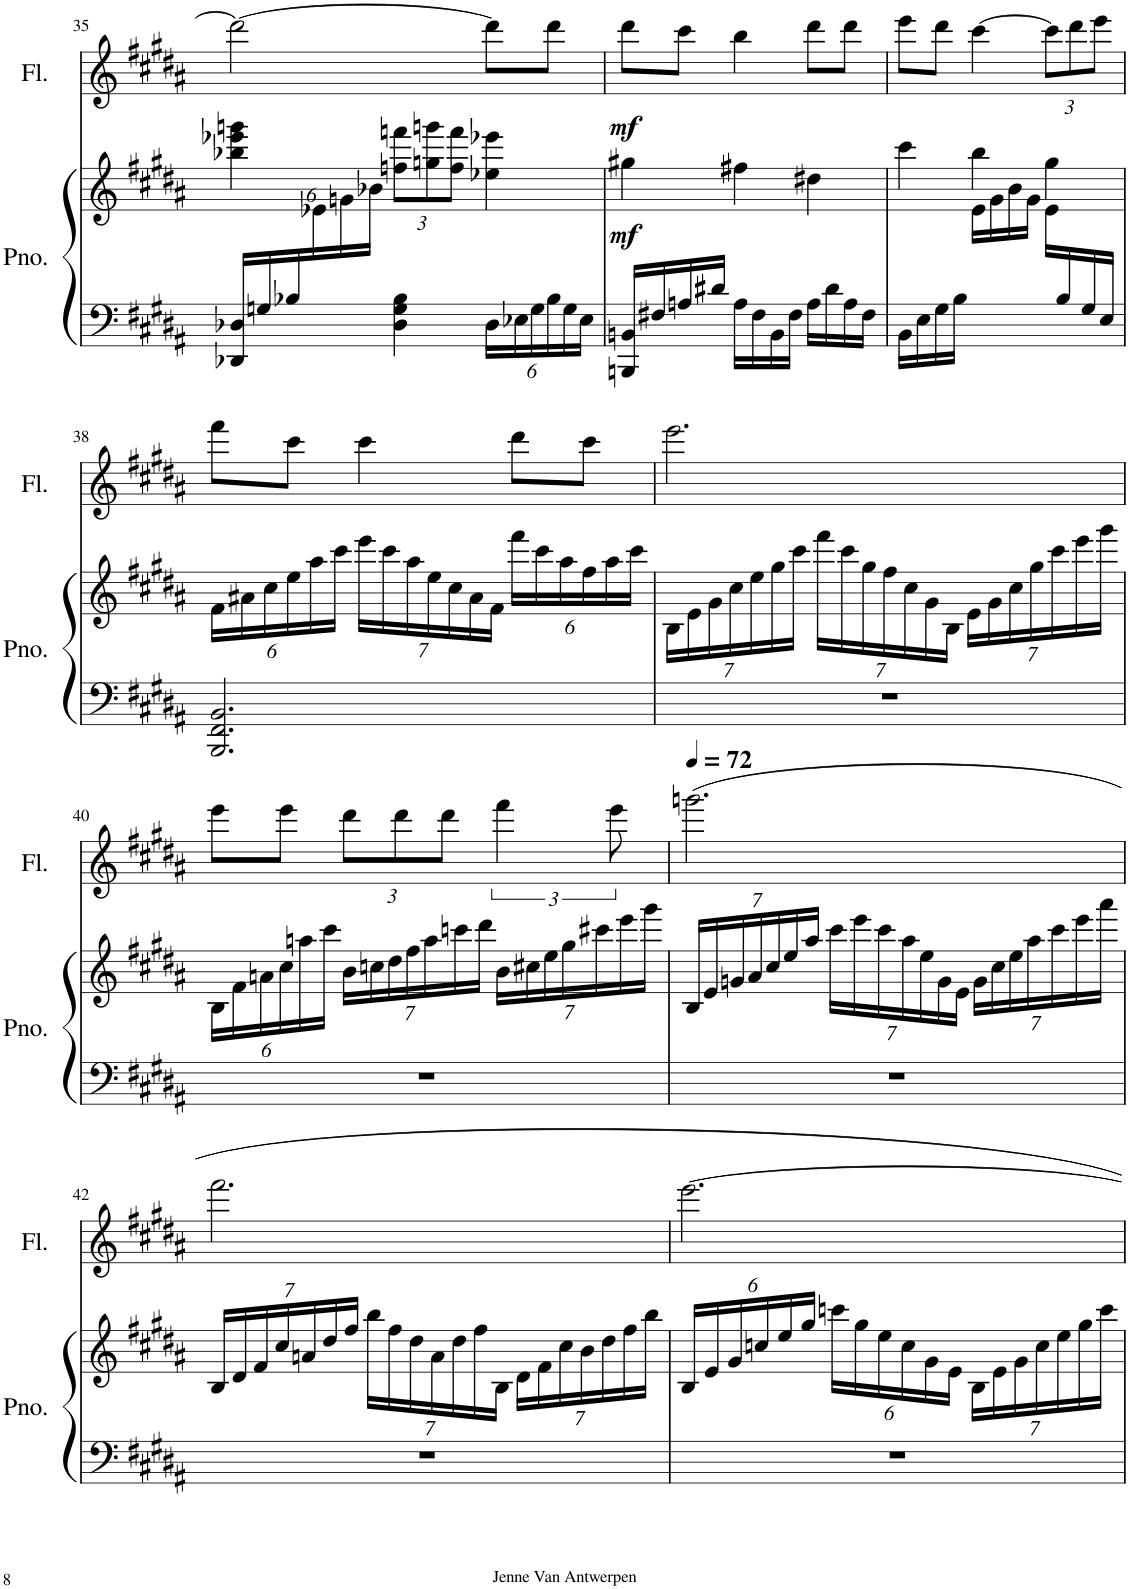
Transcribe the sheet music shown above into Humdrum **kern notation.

**kern	**kern	**dynam	**kern	**dynam
*part2	*part2	*part2	*part1	*part1
*staff3	*staff2	*staff2/3	*staff1	*staff1
*I"Piano	*	*	*I"Dwarsfluit	*
*I'Pno.	*	*	*	*
!!LO:PB:g=z
*clefF4	*clefG2	*	*clefG2	*
*k[f#c#g#d#a#]	*k[f#c#g#d#a#]	*	*k[f#c#g#d#a#]	*
*M3/4	*M3/4	*	*M3/4	*
*Xbrackettup	*	*	*	*
=35	=35	=35	=35	=35
*	*^	*	*	*
24DD-X/ 24D-X/LL	4bb-X\ 4eee-X\ 4gggn\	8ryy	.	2ddd#\_	.
24Gn/	.	.	.	.	.
24B-X/	.	.	.	.	.
8ryy	.	24e-X\	.	.	.
.	.	24gn\	.	.	.
.	.	24b-X\JJ	.	.	.
*	*Xbrackettup	*	*	*	*
4D-\ 4G\ 4B-\	12ffn\ 12fffn\L	2ryy	.	.	.
.	12ggn\ 12gggn\	.	.	.	.
.	12ff\ 12fff\J	.	.	.	.
24D-\LL	4ee-X\ 4eee-X\	.	.	8ddd#\L]	.
24E-X\	.	.	.	.	.
24G\	.	.	.	.	.
24B-\	.	.	.	8ddd#\J	.
24G\	.	.	.	.	.
24E-\JJ	.	.	.	.	.
*	*v	*v	*	*	*
=36	=36	=36	=36	=36
!	!	!LO:DY:b	!	!LO:DY:b
16BBBn/ 16BBn/LL	4gg#X\	mf	8ddd#\L	mf
16F#X/	.	.	.	.
16An/	.	.	8ccc#\J	.
16d#X/JJ	.	.	.	.
16A\LL	4ff#X\	.	4bb\	.
16F#\	.	.	.	.
16BB\	.	.	.	.
16F#\JJ	.	.	.	.
16A\LL	4dd#X\	.	8ddd#\L	.
16d#\	.	.	.	.
16A\	.	.	8ddd#\J	.
16F#\JJ	.	.	.	.
=37	=37	=37	=37	=37
*	*^	*	*	*
16BB\LL	4ccc#\	4ryy	.	8eee\L	.
16E\	.	.	.	.	.
16G#\	.	.	.	8ddd#\J	.
16B\JJ	.	.	.	.	.
16ryy	4bb\	16e\LL	.	[4ccc#\	.
.	.	16g#\	.	.	.
.	.	16b\	.	.	.
.	.	16g#\JJ	.	.	.
*	*	*	*	*Xbrackettup	*
.	4gg#\	16e\LL	.	12ccc#\L]	.
16B/	.	8.ryy	.	.	.
.	.	.	.	12ddd#\	.
16G#/	.	.	.	.	.
.	.	.	.	12eee\J	.
16E/JJ	.	.	.	.	.
*	*v	*v	*	*	*
!!LO:LB:g=z
=38	=38	=38	=38	=38
2.BBB/ 2.FF#/ 2.BB/	24f#\LL	.	8fff#\L	.
.	24a#X\	.	.	.
.	24cc#\	.	.	.
.	24ee\	.	8ccc#\J	.
.	24aa#\	.	.	.
.	24ccc#\JJ	.	.	.
.	28eee\LL	.	4ccc#\	.
.	28ccc#\	.	.	.
.	28aa#\	.	.	.
.	28ee\	.	.	.
.	28cc#\	.	.	.
.	28a#\	.	.	.
.	28f#\JJ	.	.	.
.	24fff#\LL	.	8ddd#\L	.
.	24ccc#\	.	.	.
.	24aa#\	.	.	.
.	24ff#\	.	8ccc#\J	.
.	24aa#\	.	.	.
.	24ccc#\JJ	.	.	.
=39	=39	=39	=39	=39
2.r	28B\LL	.	2.eee\	.
.	28e\	.	.	.
.	28g#\	.	.	.
.	28cc#\	.	.	.
.	28ee\	.	.	.
.	28gg#\	.	.	.
.	28ccc#\JJ	.	.	.
.	28fff#\LL	.	.	.
.	28ccc#\	.	.	.
.	28gg#\	.	.	.
.	28ff#\	.	.	.
.	28cc#\	.	.	.
.	28g#\	.	.	.
.	28B\JJ	.	.	.
.	28e\LL	.	.	.
.	28g#\	.	.	.
.	28cc#\	.	.	.
.	28gg#\	.	.	.
.	28ccc#\	.	.	.
.	28eee\	.	.	.
.	28ggg#\JJ	.	.	.
!!LO:LB:g=z
=40	=40	=40	=40	=40
2.r	24B\LL	.	8eee\L	.
.	24f#\	.	.	.
.	24an\	.	.	.
.	24cc#\	.	8eee\J	.
.	24aan\	.	.	.
.	24ccc#\JJ	.	.	.
.	28b\LL	.	12ddd#\L	.
.	28ccn\	.	.	.
.	28dd#\	.	.	.
.	.	.	12ddd#\	.
.	28ff#\	.	.	.
.	28aa\	.	.	.
.	.	.	12ddd#\J	.
.	28cccn\	.	.	.
.	28ddd#\JJ	.	.	.
*	*	*	*brackettup	*
.	28b\LL	.	6fff#\	.
.	28cc#X\	.	.	.
.	28ee\	.	.	.
.	28gg#\	.	.	.
.	28ccc#X\	.	.	.
.	.	.	12eee\	.
.	28eee\	.	.	.
.	28ggg#\JJ	.	.	.
=41	=41	=41	=41	=41
*	*	*	*MM72	*
2.r	28B/LL	.	2.gggn\	.
.	28e/	.	.	.
.	28gn/	.	.	.
.	28a#/	.	.	.
.	28cc#/	.	.	.
.	28ee/	.	.	.
.	28aa#/JJ	.	.	.
.	28ccc#\LL	.	.	.
.	28eee\	.	.	.
.	28ccc#\	.	.	.
.	28aa#\	.	.	.
.	28ee\	.	.	.
.	28g\	.	.	.
.	28e\JJ	.	.	.
.	28g\LL	.	.	.
.	28cc#\	.	.	.
.	28ee\	.	.	.
.	28aa#\	.	.	.
.	28ccc#\	.	.	.
.	28eee\	.	.	.
.	28aaa#\JJ	.	.	.
!!LO:LB:g=z
=42	=42	=42	=42	=42
2.r	28B/LL	.	2.fff#\	.
.	28d#/	.	.	.
.	28f#/	.	.	.
.	28cc#/	.	.	.
.	28an/	.	.	.
.	28dd#/	.	.	.
.	28ff#/JJ	.	.	.
.	28bb\LL	.	.	.
.	28ff#\	.	.	.
.	28dd#\	.	.	.
.	28a\	.	.	.
.	28dd#\	.	.	.
.	28ff#\	.	.	.
.	28B\JJ	.	.	.
.	28d#\LL	.	.	.
.	28f#\	.	.	.
.	28cc#\	.	.	.
.	28b\	.	.	.
.	28dd#\	.	.	.
.	28ff#\	.	.	.
.	28bb\JJ	.	.	.
=43	=43	=43	=43	=43
2.r	24B/LL	.	[2.eee\	.
.	24e/	.	.	.
.	24g#/	.	.	.
.	24ccn/	.	.	.
.	24ee/	.	.	.
.	24gg#/JJ	.	.	.
.	24cccn\LL	.	.	.
.	24gg#\	.	.	.
.	24ee\	.	.	.
.	24cc\	.	.	.
.	24g#\	.	.	.
.	24e\JJ	.	.	.
.	28B\LL	.	.	.
.	28e\	.	.	.
.	28g#\	.	.	.
.	28cc\	.	.	.
.	28ee\	.	.	.
.	28gg#\	.	.	.
.	28ccc\JJ	.	.	.
=	=	=	=	=
*-	*-	*-	*-	*-
